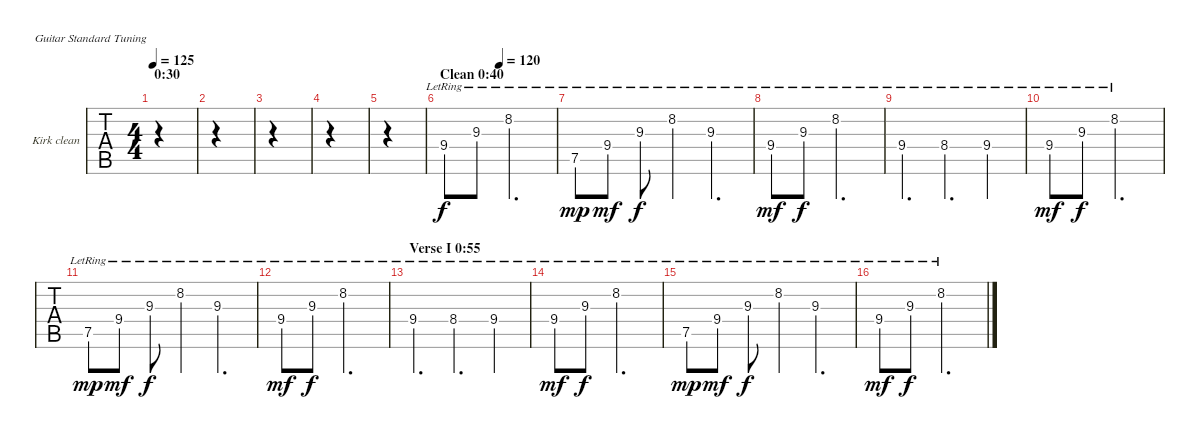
\defaultSystemsLayout 4
\bracketExtendMode groupsimilarinstruments
\firstSystemTrackNameOrientation horizontal
\otherSystemsTrackNameOrientation horizontal
\track ("Kirk clean" "Kirk clean") {instrument electricguitarclean}
\staff {tabs}
\tuning (E4 B3 G3 D3 A2 E2)
\ts (4 4)
\section ("" "0:30")
\tempo 125
\clef g2
\scale
0.333333
\ks c
|
\scale
0.333333 |
\scale
0.333333 |
\scale
0.333333 |
\scale
0.333333 |
\section ("" "Clean 0:40")
\tempo (120 0.5)
\scale
0.333333 9.4{lr}.8 9.3{lr}.8{dy f} 8.2{lr}.2{d} |
\scale
0.333333 7.5{lr}.8{dy mp} 9.4{lr}.8{dy mf} 9.3{lr}.8{dy f} 8.2{lr}.4 9.3{lr}.4{d} |
\scale
0.333333 9.4{lr}.8{dy mf} 9.3{lr}.8{dy f} 8.2{lr}.2{d} |
9.4{lr}.4{d} 8.4{lr}.4{d} 9.4{lr}.4 |
9.4{lr}.8{dy mf} 9.3{lr}.8{dy f} 8.2{lr}.2{d} |
7.5{lr}.8{dy mp} 9.4{lr}.8{dy mf} 9.3{lr}.8{dy f} 8.2{lr}.4 9.3{lr}.4{d} |
9.4{lr}.8{dy mf} 9.3{lr}.8{dy f} 8.2{lr}.2{d} |
\section ("" "Verse I 0:55")
9.4{lr}.4{d} 8.4{lr}.4{d} 9.4{lr}.4 |
9.4{lr}.8{dy mf} 9.3{lr}.8{dy f} 8.2{lr}.2{d} |
7.5{lr}.8{dy mp} 9.4{lr}.8{dy mf} 9.3{lr}.8{dy f} 8.2{lr}.4 9.3{lr}.4{d} |
9.4{lr}.8{dy mf} 9.3{lr}.8{dy f} 8.2{lr}.2{d}
